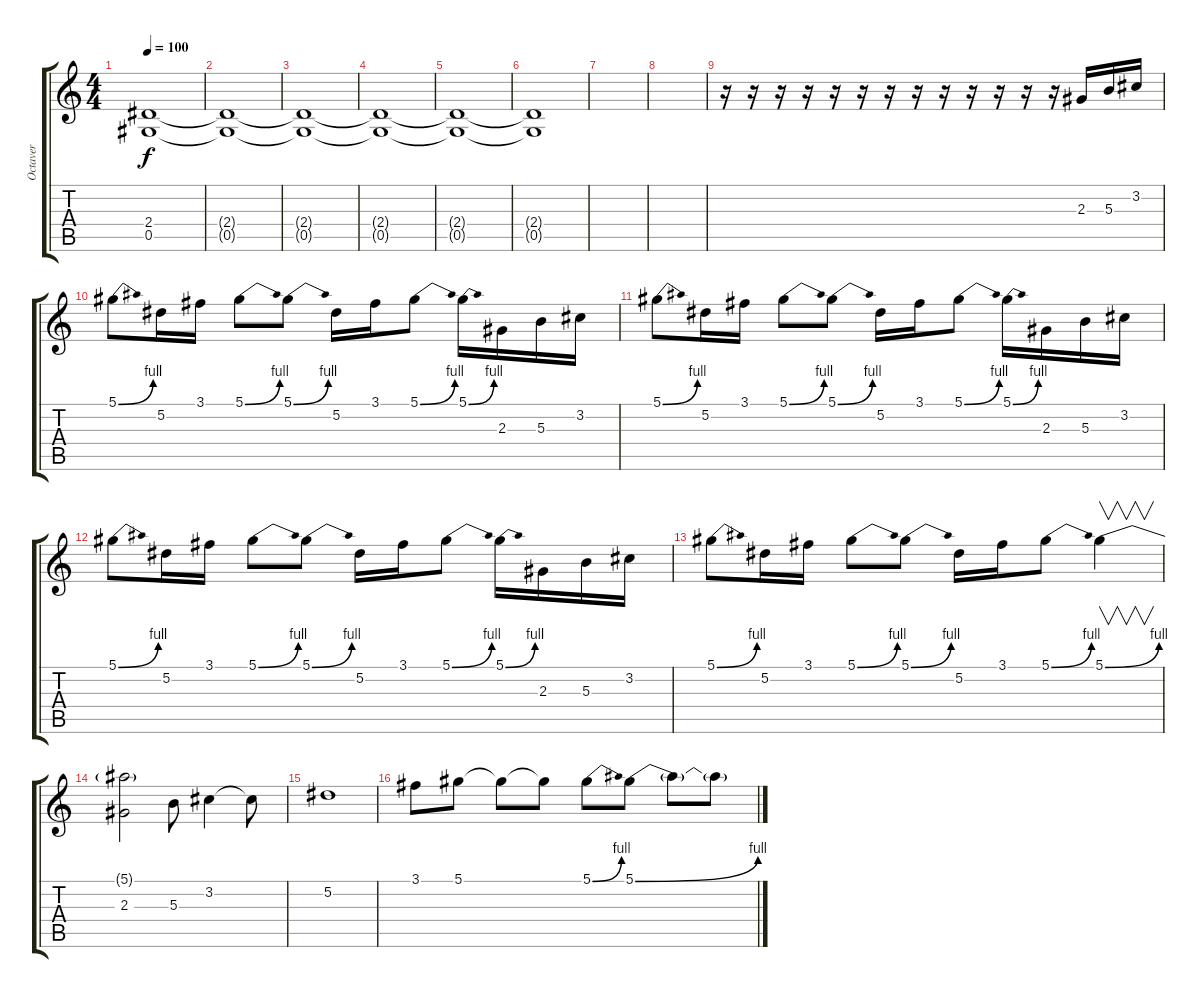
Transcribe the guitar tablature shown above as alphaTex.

\track ("Octaver" "Octaver") {instrument overdrivenguitar}
\staff {score tabs}
\tuning (Eb4 Bb3 Gb3 Db3 Ab2 Eb2) {hide}
\ts (4 4)
\tempo 100
\clef g2
\ks c
(2.4 0.5).1{dy f} |
(2.4{t} 0.5{t}).1 |
(2.4{t} 0.5{t}).1 |
(2.4{t} 0.5{t}).1 |
(2.4{t} 0.5{t}).1{volume 0} |
(2.4{t} 0.5{t}).1 |
|
|
r.16 r.16 r.16 r.16 r.16 r.16 r.16 r.16 r.16 r.16 r.16 r.16 r.16 2.3.16 5.3.16 3.2.16 |
5.1{be (bend 0 0 60 4)}.8 5.2.16 3.1.16 5.1{be (bend 0 0 60 4)}.8 5.1{be (bend 0 0 60 4)}.8 5.2.16 3.1.16 5.1{be (bend 0 0 60 4)}.8 5.1{be (bend 0 0 60 4)}.16 2.3.16 5.3.16 3.2.16 |
5.1{be (bend 0 0 60 4)}.8 5.2.16 3.1.16 5.1{be (bend 0 0 60 4)}.8 5.1{be (bend 0 0 60 4)}.8 5.2.16 3.1.16 5.1{be (bend 0 0 60 4)}.8 5.1{be (bend 0 0 60 4)}.16 2.3.16 5.3.16 3.2.16 |
5.1{be (bend 0 0 60 4)}.8 5.2.16 3.1.16 5.1{be (bend 0 0 60 4)}.8 5.1{be (bend 0 0 60 4)}.8 5.2.16 3.1.16 5.1{be (bend 0 0 60 4)}.8 5.1{be (bend 0 0 60 4)}.16 2.3.16 5.3.16 3.2.16 |
5.1{be (bend 0 0 60 4)}.8 5.2.16 3.1.16 5.1{be (bend 0 0 60 4)}.8 5.1{be (bend 0 0 60 4)}.8 5.2.16 3.1.16 5.1{be (bend 0 0 60 4)}.8 5.1{be (bend 0 0 60 4)}.4{v} |
(5.1{t} 2.3).2{volume 13} 5.3.8 3.2.4 3.2{t}.8 |
5.2.1{volume 13} |
3.1.8{volume 13} 5.1.8 5.1{t}.8 5.1{t}.8 5.1{be (bend 0 0 60 4)}.8 5.1{be (bend 0 0 60 4)}.8 5.1{t}.8 5.1{t}.8
